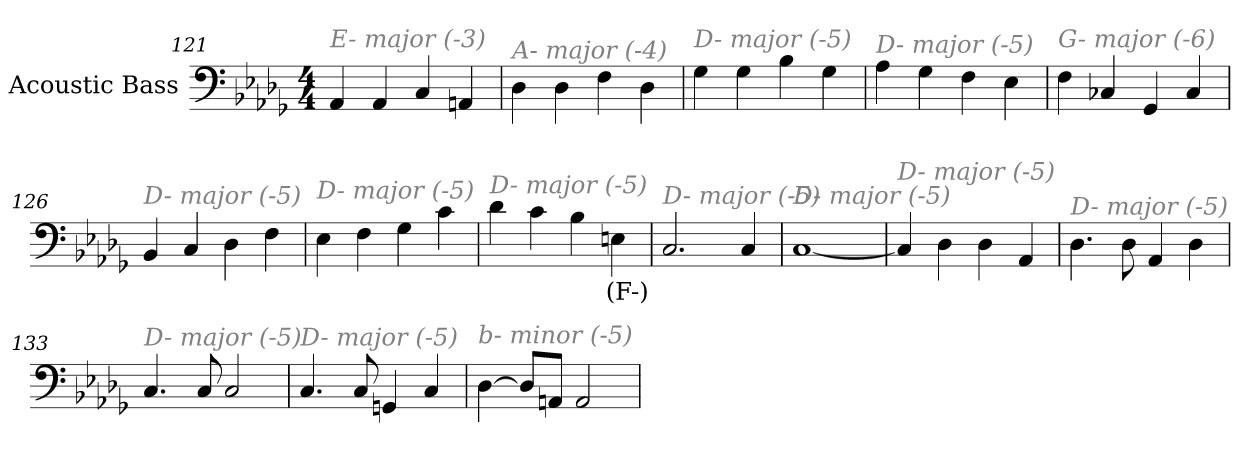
**kern	**text
*part1	*part1
*staff1	*staff1
*I"Acoustic Bass	*
*clefF4	*
*ITrd7c12	*
*k[b-e-a-d-g-]	*
*D-:	*
*M4/4	*
=121	=121
!LO:TX:i:color=#808080:t=E- major (-3)	!
4AAA-	.
4AAA-	.
4CC	.
4AAAn	.
=122	=122
!LO:TX:i:color=#808080:t=A- major (-4)	!
4DD-	.
4DD-	.
4FF	.
4DD-	.
=123	=123
!LO:TX:i:color=#808080:t=D- major (-5)	!
4GG-	.
4GG-	.
4BB-	.
4GG-	.
=124	=124
!LO:TX:i:color=#808080:t=D- major (-5)	!
4AA-	.
4GG-	.
4FF	.
4EE-	.
=125	=125
!LO:TX:i:color=#808080:t=G- major (-6)	!
4FF	.
4CC-X	.
4GGG-	.
4CC-	.
=126	=126
!LO:TX:i:color=#808080:t=D- major (-5)	!
4BBB-	.
4CC	.
4DD-	.
4FF	.
=127	=127
!LO:TX:i:color=#808080:t=D- major (-5)	!
4EE-	.
4FF	.
4GG-	.
4C	.
=128	=128
!LO:TX:i:color=#808080:t=D- major (-5)	!
4D-	.
4C	.
4BB-	.
4EEni	(F-)
=129	=129
!LO:TX:i:color=#808080:t=D- major (-5)	!
2.CC	.
4CC	.
=130	=130
!LO:TX:i:color=#808080:t=D- major (-5)	!
[1CC	.
=131	=131
!LO:TX:i:color=#808080:t=D- major (-5)	!
4CC]	.
4DD-	.
4DD-	.
4AAA-	.
=132	=132
!LO:TX:i:color=#808080:t=D- major (-5)	!
4.DD-	.
8DD-	.
4AAA-	.
4DD-	.
=133	=133
!LO:TX:i:color=#808080:t=D- major (-5)	!
4.CC	.
8CC	.
2CC	.
=134	=134
!LO:TX:i:color=#808080:t=D- major (-5)	!
4.CC	.
8CC	.
4GGGn	.
4CC	.
=135	=135
!LO:TX:i:color=#808080:t=b- minor (-5)	!
[4DD-	.
8DD-L]	.
8AAAnJ	.
2AAA	.
=	=
*-	*-
